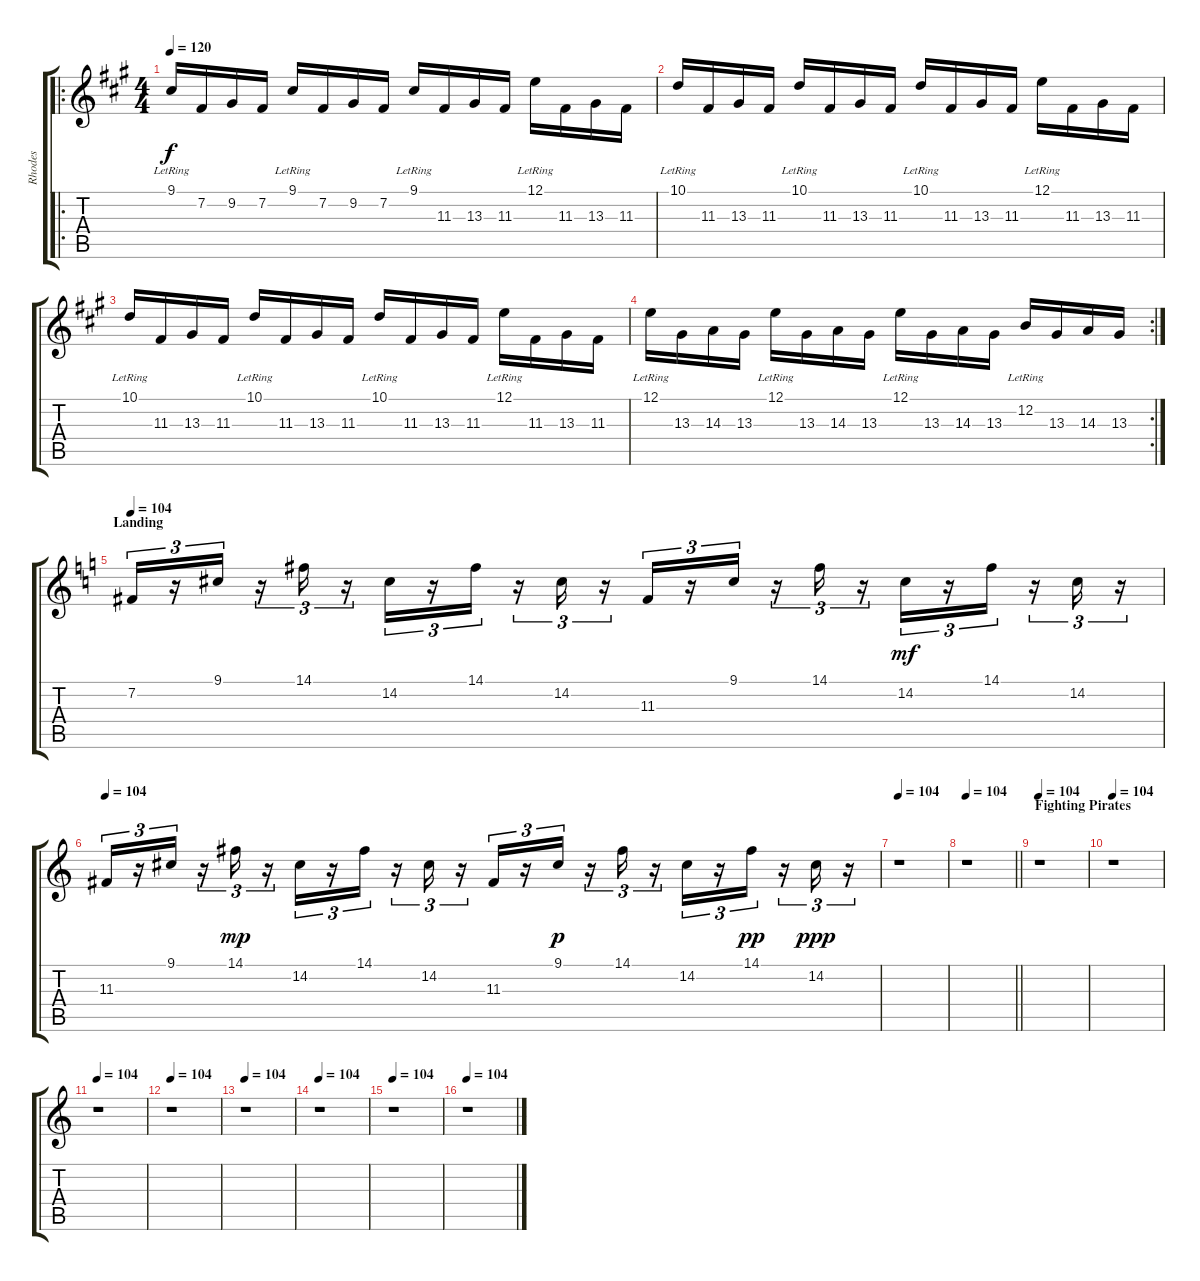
\track ("Rhodes" "Rhodes") {instrument electricpiano1}
\staff {score tabs}
\tuning (E4 B3 G3 D3 A2 E2) {hide}
\ro
\ts (4 4)
\tempo 120
\clef g2
\ks f#minor
9.1{lr}.16{dy f} 7.2.16 9.2.16 7.2.16 9.1{lr}.16 7.2.16 9.2.16 7.2.16 9.1{lr}.16 11.3.16 13.3.16 11.3.16 12.1{lr}.16 11.3.16 13.3.16 11.3.16 |
10.1{lr}.16 11.3.16 13.3.16 11.3.16 10.1{lr}.16 11.3.16 13.3.16 11.3.16 10.1{lr}.16 11.3.16 13.3.16 11.3.16 12.1{lr}.16 11.3.16 13.3.16 11.3.16 |
10.1{lr}.16 11.3.16 13.3.16 11.3.16 10.1{lr}.16 11.3.16 13.3.16 11.3.16 10.1{lr}.16 11.3.16 13.3.16 11.3.16 12.1{lr}.16 11.3.16 13.3.16 11.3.16 |
\rc 2
12.1{lr}.16 13.3.16 14.3.16 13.3.16 12.1{lr}.16 13.3.16 14.3.16 13.3.16 12.1{lr}.16 13.3.16 14.3.16 13.3.16 12.2{lr}.16 13.3.16 14.3.16 13.3.16 |
\section ("" "Landing")
\tempo 104
\ks c
7.2.16{tu (3 2)} r.16{tu (3 2)} 9.1.16{tu (3 2)} r.16{tu (3 2)} 14.1.16{tu (3 2)} r.16{tu (3 2)} 14.2.16{tu (3 2)} r.16{tu (3 2)} 14.1.16{tu (3 2)} r.16{tu (3 2)} 14.2.16{tu (3 2)} r.16{tu (3 2)} 11.3.16{tu (3 2)} r.16{tu (3 2)} 9.1.16{tu (3 2)} r.16{tu (3 2)} 14.1.16{tu (3 2)} r.16{tu (3 2)} 14.2.16{tu (3 2) dy mf} r.16{tu (3 2)} 14.1.16{tu (3 2)} r.16{tu (3 2)} 14.2.16{tu (3 2)} r.16{tu (3 2)} |
\tempo 104
11.3.16{tu (3 2)} r.16{tu (3 2)} 9.1.16{tu (3 2)} r.16{tu (3 2)} 14.1.16{tu (3 2) dy mp} r.16{tu (3 2)} 14.2.16{tu (3 2)} r.16{tu (3 2)} 14.1.16{tu (3 2)} r.16{tu (3 2)} 14.2.16{tu (3 2)} r.16{tu (3 2)} 11.3.16{tu (3 2)} r.16{tu (3 2)} 9.1.16{tu (3 2) dy p} r.16{tu (3 2)} 14.1.16{tu (3 2)} r.16{tu (3 2)} 14.2.16{tu (3 2)} r.16{tu (3 2)} 14.1.16{tu (3 2) dy pp} r.16{tu (3 2)} 14.2.16{tu (3 2) dy ppp} r.16{tu (3 2)} |
\tempo 104
r.1 |
\tempo 104
\barLineRight lightlight
r.1 |
\section ("" "Fighting Pirates")
\tempo 104
r.1 |
\tempo 104
r.1 |
\tempo 104
r.1 |
\tempo 104
r.1 |
\tempo 104
r.1 |
\tempo 104
r.1 |
\tempo 104
r.1 |
\tempo 104
r.1
